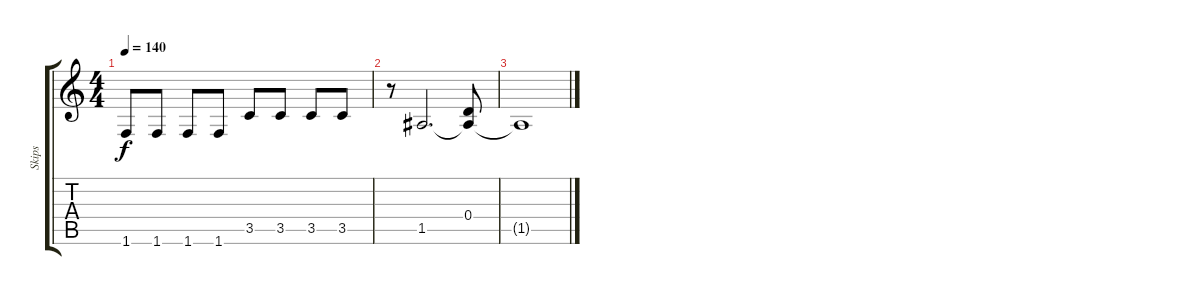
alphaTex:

\track ("Skips" "Skips") {instrument electricbassfinger}
\staff {score tabs}
\tuning (E4 B3 G3 D3 A2 E2) {hide}
\ts (4 4)
\tempo 140
\clef g2
\ks c
1.6.8{dy f} 1.6.8 1.6.8 1.6.8 3.5.8 3.5.8 3.5.8 3.5.8 |
r.8 1.5.2{d} (0.4{t} 1.5{t}).8 |
1.5{t}.1
